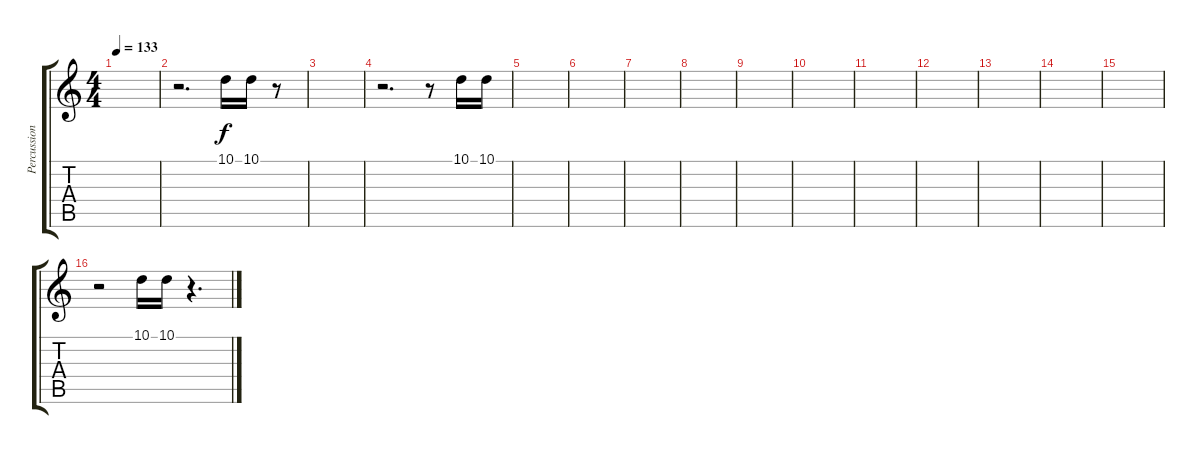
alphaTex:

\track ("Percussion #3" "Percussion") {instrument melodictom}
\staff {score tabs}
\tuning (E4 B3 G3 D3 A2 E2) {hide}
\ts (4 4)
\tempo 133
\clef g2
\ks c
|
r.2{d} 10.1.16 10.1.16 r.8 |
|
r.2{d} r.8 10.1.16 10.1.16 |
|
|
|
|
|
|
|
|
|
|
|
r.2 10.1.16 10.1.16 r.4{d}
